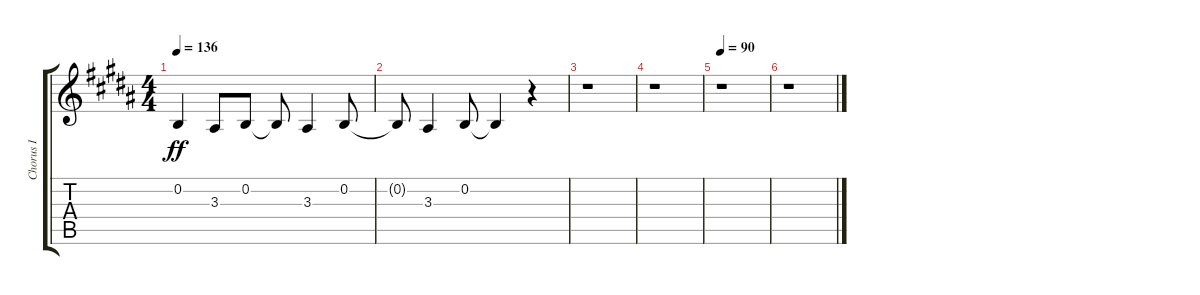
\track ("Chorus I" "Chorus I") {instrument voiceoohs}
\staff {score tabs}
\tuning (E4 B3 G3 D3 A2 E2) {hide}
\ts (4 4)
\tempo 136
\clef g2
\ks b
0.2.4{dy ff} 3.3.8 0.2.8 0.2{t}.8 3.3.4 0.2.8 |
0.2{t}.8 3.3.4 0.2.8 0.2{t}.4 r.4 |
r.1 |
r.1 |
\tempo 90
r.1 |
r.1
